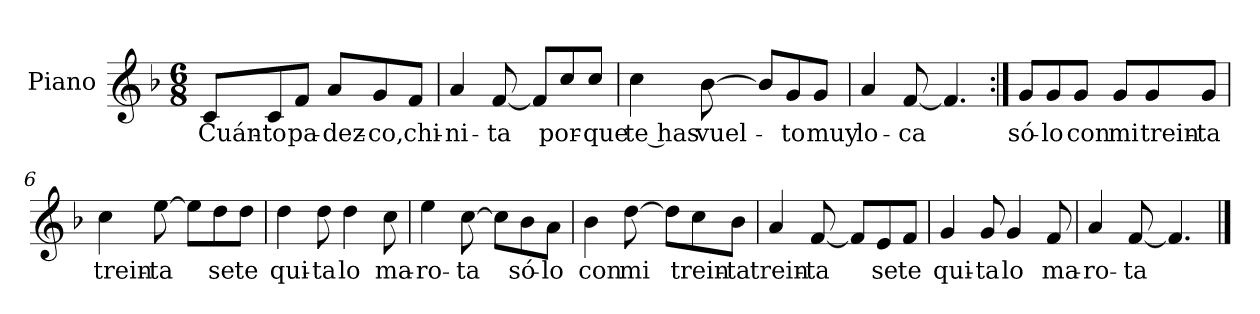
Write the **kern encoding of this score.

**kern	**text
*part1	*part1
*staff1	*staff1
*I"Piano	*
*I'Pno.	*
*clefG2	*
*k[b-]	*
*F:	*
*M6/8	*
=1	=1
8c/L	Cuán-
8c/	-to
8f/J	pa-
8a/L	-dez-
8g/	-co,
8f/J	chi-
=2	=2
4a/	-ni-
[8f/	-ta
8f/L]	.
8cc/	por-
8cc/J	-que
=3	=3
4cc\	te has
[8b-\	vuel-
8b-/L]	.
8g/	-to
8g/J	muy
=4	=4
4a/	lo-
[8f/	-ca
4.f/]	.
=5:|!	=5:|!
8g/L	só-
8g/	-lo
8g/J	con
8g/L	mi
8g/	trein-
8g/J	-ta
=6	=6
4cc\	trein-
[8ee\	-ta
8ee\L]	.
8dd\	se
8dd\J	te
=7	=7
4dd\	qui-
8dd\	-ta
4dd\	lo
8cc\	ma-
=8	=8
4ee\	-ro-
[8cc\	-ta
8cc\L]	.
8b-\	só-
8a\J	-lo
=9	=9
4b-\	con
[8dd\	mi
8dd\L]	.
8cc\	trein-
8b-\J	-ta
=10	=10
4a/	trein-
[8f/	-ta
8f/L]	.
8e/	se
8f/J	te
=11	=11
4g/	qui-
8g/	-ta
4g/	lo
8f/	ma-
=12	=12
4a/	-ro-
[8f/	-ta
4.f/]	.
==	==
*-	*-
